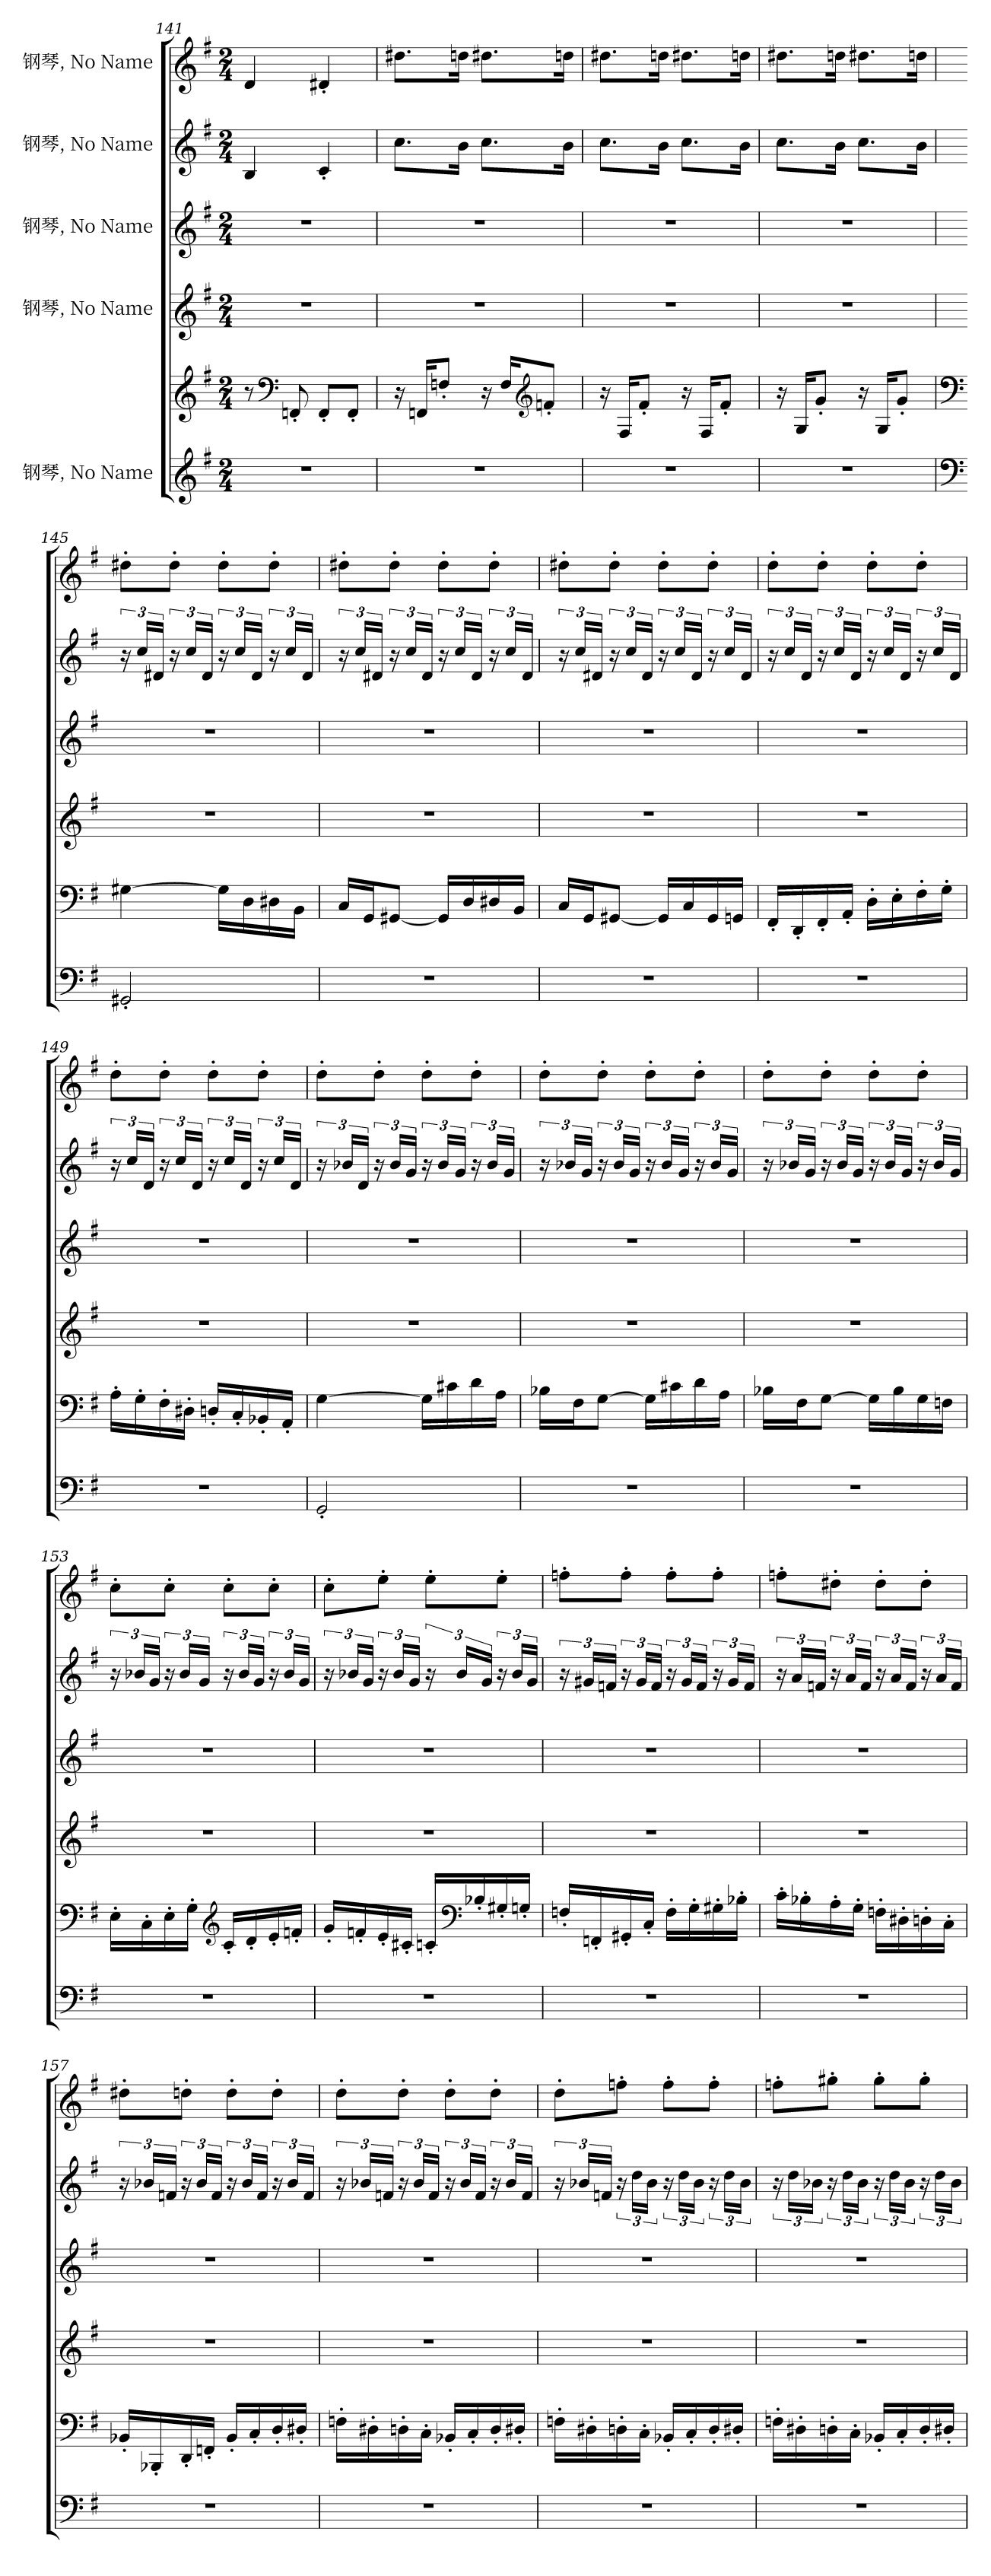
**kern	**kern	**kern	**kern	**kern	**kern
*part5	*part5	*part4	*part3	*part2	*part1
*staff6	*staff5	*staff4	*staff3	*staff2	*staff1
*I"钢琴, No Name	*	*I"钢琴, No Name	*I"钢琴, No Name	*I"钢琴, No Name	*I"钢琴, No Name
*clefG2	*clefG2	*clefG2	*clefG2	*clefG2	*clefG2
*k[f#]	*k[f#]	*k[f#]	*k[f#]	*k[f#]	*k[f#]
*M2/4	*M2/4	*M2/4	*M2/4	*M2/4	*M2/4
*MM96	*MM96	*MM96	*MM96	*MM96	*MM96
=141	=141	=141	=141	=141	=141
2r	8r	2r	2r	4B/	4d/
*	*clefF4	*	*	*	*
.	8FFn'/	.	.	.	.
.	8FF'/L	.	.	4c'/	4d#X'/
.	8FF'/J	.	.	.	.
=142	=142	=142	=142	=142	=142
*	*	*	*	*	*MM98
2r	16r	2r	2r	8.cc\L	8.dd#X\L
.	16FFn/KL	.	.	.	.
.	8Fn'/J	.	.	.	.
.	.	.	.	16b\Jk	16ddn\Jk
*	*	*	*	*	*MM98
.	16r	.	.	8.cc\L	8.dd#X\L
.	16F/KL	.	.	.	.
*	*clefG2	*	*	*	*
.	8fn'/J	.	.	.	.
.	.	.	.	16b\Jk	16ddn\Jk
=143	=143	=143	=143	=143	=143
*	*	*	*	*	*MM98
2r	16r	2r	2r	8.cc\L	8.dd#X\L
.	16F#/KL	.	.	.	.
.	8f#'/J	.	.	.	.
.	.	.	.	16b\Jk	16ddn\Jk
*	*	*	*	*	*MM98
.	16r	.	.	8.cc\L	8.dd#X\L
.	16F#/KL	.	.	.	.
.	8f#'/J	.	.	.	.
.	.	.	.	16b\Jk	16ddn\Jk
!!LO:LB:g=z
=144	=144	=144	=144	=144	=144
*	*	*	*	*	*MM98
2r	16r	2r	2r	8.cc\L	8.dd#X\L
.	16G/KL	.	.	.	.
.	8g'/J	.	.	.	.
.	.	.	.	16b\Jk	16ddn\Jk
.	16r	.	.	8.cc\L	8.dd#X\L
.	16G/KL	.	.	.	.
.	8g'/J	.	.	.	.
*	*	*	*	*	*MM47
.	.	.	.	16b\Jk	16ddn\Jk
=145	=145	=145	=145	=145	=145
*clefF4	*clefF4	*	*	*	*
*	*	*	*	*	*MM96
2GG#X'/	[4G#X\	2r	2r	24r	8dd#X'\L
.	.	.	.	24cc/LL	.
.	.	.	.	24d#X/JJ	.
.	.	.	.	24r	8dd#'\J
.	.	.	.	24cc/LL	.
.	.	.	.	24d#/JJ	.
.	16G#\LL]	.	.	24r	8dd#'\L
.	.	.	.	24cc/LL	.
.	16D\	.	.	.	.
.	.	.	.	24d#/JJ	.
.	16D#X\	.	.	24r	8dd#'\J
.	.	.	.	24cc/LL	.
.	16BB\JJ	.	.	.	.
.	.	.	.	24d#/JJ	.
=146	=146	=146	=146	=146	=146
2r	16C/LL	2r	2r	24r	8dd#X'\L
.	.	.	.	24cc/LL	.
.	16GG/J	.	.	.	.
.	.	.	.	24d#X/JJ	.
.	[8GG#X/J	.	.	24r	8dd#'\J
.	.	.	.	24cc/LL	.
.	.	.	.	24d#/JJ	.
.	16GG#/LL]	.	.	24r	8dd#'\L
.	.	.	.	24cc/LL	.
.	16D/	.	.	.	.
.	.	.	.	24d#/JJ	.
.	16D#X/	.	.	24r	8dd#'\J
.	.	.	.	24cc/LL	.
.	16BB/JJ	.	.	.	.
.	.	.	.	24d#/JJ	.
!!LO:PB:g=z
=147	=147	=147	=147	=147	=147
2r	16C/LL	2r	2r	24r	8dd#X'\L
.	.	.	.	24cc/LL	.
.	16GG/J	.	.	.	.
.	.	.	.	24d#X/JJ	.
.	[8GG#X/J	.	.	24r	8dd#'\J
.	.	.	.	24cc/LL	.
.	.	.	.	24d#/JJ	.
.	16GG#/LL]	.	.	24r	8dd#'\L
.	.	.	.	24cc/LL	.
.	16C/	.	.	.	.
.	.	.	.	24d#/JJ	.
.	16GG#/	.	.	24r	8dd#'\J
.	.	.	.	24cc/LL	.
.	16GGn/JJ	.	.	.	.
.	.	.	.	24d#/JJ	.
=148	=148	=148	=148	=148	=148
2r	16FF#'/LL	2r	2r	24r	8dd'\L
.	.	.	.	24cc/LL	.
.	16DD'/	.	.	.	.
.	.	.	.	24d/JJ	.
.	16FF#'/	.	.	24r	8dd'\J
.	.	.	.	24cc/LL	.
.	16AA'/JJ	.	.	.	.
.	.	.	.	24d/JJ	.
.	16D'\LL	.	.	24r	8dd'\L
.	.	.	.	24cc/LL	.
.	16E'\	.	.	.	.
.	.	.	.	24d/JJ	.
.	16F#'\	.	.	24r	8dd'\J
.	.	.	.	24cc/LL	.
.	16G'\JJ	.	.	.	.
.	.	.	.	24d/JJ	.
=149	=149	=149	=149	=149	=149
2r	16A'\LL	2r	2r	24r	8dd'\L
.	.	.	.	24cc/LL	.
.	16G'\	.	.	.	.
.	.	.	.	24d/JJ	.
.	16F#'\	.	.	24r	8dd'\J
.	.	.	.	24cc/LL	.
.	16D#X'\JJ	.	.	.	.
.	.	.	.	24d/JJ	.
.	16Dn'/LL	.	.	24r	8dd'\L
.	.	.	.	24cc/LL	.
.	16C'/	.	.	.	.
.	.	.	.	24d/JJ	.
.	16BB-X'/	.	.	24r	8dd'\J
.	.	.	.	24cc/LL	.
.	16AA'/JJ	.	.	.	.
.	.	.	.	24d/JJ	.
!!LO:LB:g=z
=150	=150	=150	=150	=150	=150
*	*	*	*	*	*MM96
2GG'/	[4G\	2r	2r	24r	8dd'\L
.	.	.	.	24b-X/LL	.
.	.	.	.	24d/JJ	.
.	.	.	.	24r	8dd'\J
.	.	.	.	24b-/LL	.
.	.	.	.	24g/JJ	.
.	16G\LL]	.	.	24r	8dd'\L
.	.	.	.	24b-/LL	.
.	16c#X\	.	.	.	.
.	.	.	.	24g/JJ	.
.	16d\	.	.	24r	8dd'\J
.	.	.	.	24b-/LL	.
.	16A\JJ	.	.	.	.
.	.	.	.	24g/JJ	.
=151	=151	=151	=151	=151	=151
2r	16B-X\LL	2r	2r	24r	8dd'\L
.	.	.	.	24b-X/LL	.
.	16F#\J	.	.	.	.
.	.	.	.	24g/JJ	.
.	[8G\J	.	.	24r	8dd'\J
.	.	.	.	24b-/LL	.
.	.	.	.	24g/JJ	.
.	16G\LL]	.	.	24r	8dd'\L
.	.	.	.	24b-/LL	.
.	16c#X\	.	.	.	.
.	.	.	.	24g/JJ	.
.	16d\	.	.	24r	8dd'\J
.	.	.	.	24b-/LL	.
.	16A\JJ	.	.	.	.
.	.	.	.	24g/JJ	.
=152	=152	=152	=152	=152	=152
2r	16B-X\LL	2r	2r	24r	8dd'\L
.	.	.	.	24b-X/LL	.
.	16F#\J	.	.	.	.
.	.	.	.	24g/JJ	.
.	[8G\J	.	.	24r	8dd'\J
.	.	.	.	24b-/LL	.
.	.	.	.	24g/JJ	.
.	16G\LL]	.	.	24r	8dd'\L
.	.	.	.	24b-/LL	.
.	16B-\	.	.	.	.
.	.	.	.	24g/JJ	.
.	16G\	.	.	24r	8dd'\J
.	.	.	.	24b-/LL	.
.	16Fn\JJ	.	.	.	.
.	.	.	.	24g/JJ	.
!!LO:PB:g=z
=153	=153	=153	=153	=153	=153
2r	16E'\LL	2r	2r	24r	8cc'\L
.	.	.	.	24b-X/LL	.
.	16C'\	.	.	.	.
.	.	.	.	24g/JJ	.
.	16E'\	.	.	24r	8cc'\J
.	.	.	.	24b-/LL	.
.	16G'\JJ	.	.	.	.
.	.	.	.	24g/JJ	.
*	*clefG2	*	*	*	*
.	16c'/LL	.	.	24r	8cc'\L
.	.	.	.	24b-/LL	.
.	16d'/	.	.	.	.
.	.	.	.	24g/JJ	.
.	16e'/	.	.	24r	8cc'\J
.	.	.	.	24b-/LL	.
.	16fn'/JJ	.	.	.	.
.	.	.	.	24g/JJ	.
=154	=154	=154	=154	=154	=154
2r	16g'/LL	2r	2r	24r	8cc'\L
.	.	.	.	24b-X/LL	.
.	16fn'/	.	.	.	.
.	.	.	.	24g/JJ	.
.	16e'/	.	.	24r	8ee'\J
.	.	.	.	24b-/LL	.
.	16c#X'/JJ	.	.	.	.
.	.	.	.	24g/JJ	.
.	16cn'/LL	.	.	24r	8ee'\L
.	.	.	.	24b-/LL	.
*	*clefF4	*	*	*	*
.	16B-X'/	.	.	.	.
.	.	.	.	24g/JJ	.
.	16G#X'/	.	.	24r	8ee'\J
.	.	.	.	24b-/LL	.
.	16Gn'/JJ	.	.	.	.
.	.	.	.	24g/JJ	.
=155	=155	=155	=155	=155	=155
2r	16Fn'/LL	2r	2r	24r	8ffn'\L
.	.	.	.	24g#X/LL	.
.	16FFn'/	.	.	.	.
.	.	.	.	24fn/JJ	.
.	16GG#X'/	.	.	24r	8ff'\J
.	.	.	.	24g#/LL	.
.	16C'/JJ	.	.	.	.
.	.	.	.	24f/JJ	.
.	16F'\LL	.	.	24r	8ff'\L
.	.	.	.	24g#/LL	.
.	16G'\	.	.	.	.
.	.	.	.	24f/JJ	.
.	16G#X'\	.	.	24r	8ff'\J
.	.	.	.	24g#/LL	.
.	16B-X'\JJ	.	.	.	.
.	.	.	.	24f/JJ	.
!!LO:LB:g=z
=156	=156	=156	=156	=156	=156
2r	16c'\LL	2r	2r	24r	8ffn'\L
.	.	.	.	24a/LL	.
.	16B-X'\	.	.	.	.
.	.	.	.	24fn/JJ	.
.	16A'\	.	.	24r	8dd#X'\J
.	.	.	.	24a/LL	.
.	16G'\JJ	.	.	.	.
.	.	.	.	24f/JJ	.
.	16Fn'\LL	.	.	24r	8dd#'\L
.	.	.	.	24a/LL	.
.	16D#X'\	.	.	.	.
.	.	.	.	24f/JJ	.
.	16Dn'\	.	.	24r	8dd#'\J
.	.	.	.	24a/LL	.
.	16C'\JJ	.	.	.	.
.	.	.	.	24f/JJ	.
=157	=157	=157	=157	=157	=157
2r	16BB-X'/LL	2r	2r	24r	8dd#X'\L
.	.	.	.	24b-X/LL	.
.	16BBB-X'/	.	.	.	.
.	.	.	.	24fn/JJ	.
.	16DD'/	.	.	24r	8ddn'\J
.	.	.	.	24b-/LL	.
.	16FFn'/JJ	.	.	.	.
.	.	.	.	24f/JJ	.
.	16BB-'/LL	.	.	24r	8dd'\L
.	.	.	.	24b-/LL	.
.	16C'/	.	.	.	.
.	.	.	.	24f/JJ	.
.	16D'/	.	.	24r	8dd'\J
.	.	.	.	24b-/LL	.
.	16D#X'/JJ	.	.	.	.
.	.	.	.	24f/JJ	.
=158	=158	=158	=158	=158	=158
*	*	*	*	*	*MM100
2r	16Fn'\LL	2r	2r	24r	8dd'\L
.	.	.	.	24b-X/LL	.
.	16D#X'\	.	.	.	.
.	.	.	.	24fn/JJ	.
.	16Dn'\	.	.	24r	8dd'\J
.	.	.	.	24b-/LL	.
.	16C'\JJ	.	.	.	.
.	.	.	.	24f/JJ	.
.	16BB-X'/LL	.	.	24r	8dd'\L
.	.	.	.	24b-/LL	.
.	16C'/	.	.	.	.
.	.	.	.	24f/JJ	.
.	16D'/	.	.	24r	8dd'\J
.	.	.	.	24b-/LL	.
.	16D#X'/JJ	.	.	.	.
.	.	.	.	24f/JJ	.
!!LO:PB:g=z
=159	=159	=159	=159	=159	=159
*	*	*	*	*	*MM100
2r	16Fn'\LL	2r	2r	24r	8dd'\L
.	.	.	.	24b-X/LL	.
.	16D#X'\	.	.	.	.
.	.	.	.	24fn/JJ	.
.	16Dn'\	.	.	24r	8ffn'\J
.	.	.	.	24dd\LL	.
.	16C'\JJ	.	.	.	.
.	.	.	.	24b-\JJ	.
.	16BB-X'/LL	.	.	24r	8ff'\L
.	.	.	.	24dd\LL	.
.	16C'/	.	.	.	.
.	.	.	.	24b-\JJ	.
.	16D'/	.	.	24r	8ff'\J
.	.	.	.	24dd\LL	.
.	16D#X'/JJ	.	.	.	.
.	.	.	.	24b-\JJ	.
=160	=160	=160	=160	=160	=160
*	*	*	*	*	*MM100
2r	16Fn'\LL	2r	2r	24r	8ffn'\L
.	.	.	.	24dd\LL	.
.	16D#X'\	.	.	.	.
.	.	.	.	24b-X\JJ	.
.	16Dn'\	.	.	24r	8gg#X'\J
.	.	.	.	24dd\LL	.
.	16C'\JJ	.	.	.	.
.	.	.	.	24b-\JJ	.
.	16BB-X'/LL	.	.	24r	8gg#'\L
.	.	.	.	24dd\LL	.
.	16C'/	.	.	.	.
.	.	.	.	24b-\JJ	.
.	16D'/	.	.	24r	8gg#'\J
.	.	.	.	24dd\LL	.
.	16D#X'/JJ	.	.	.	.
.	.	.	.	24b-\JJ	.
=	=	=	=	=	=
*-	*-	*-	*-	*-	*-
